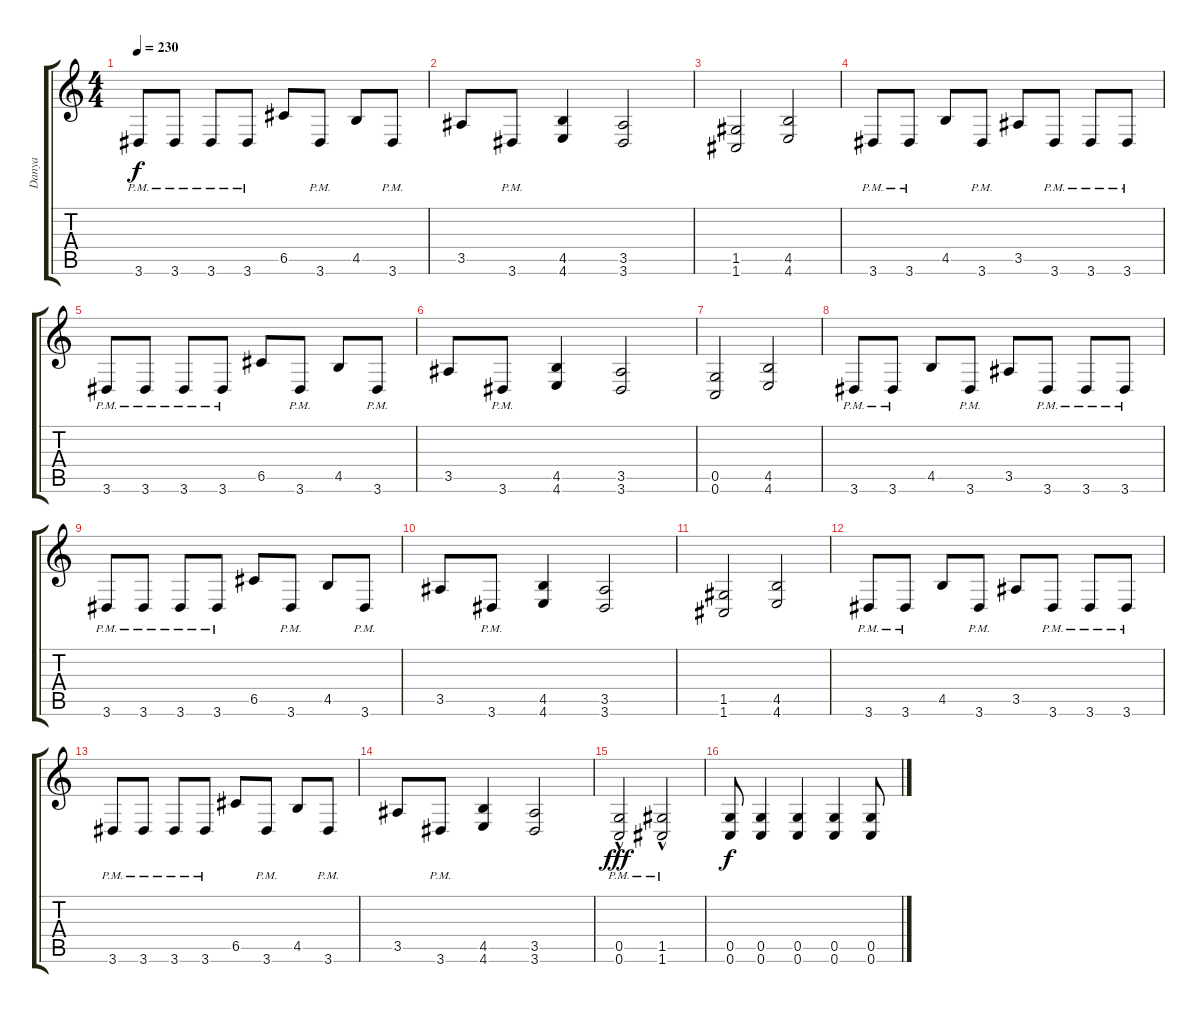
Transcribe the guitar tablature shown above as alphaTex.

\track ("Danya" "Danya") {instrument distortionguitar}
\staff {score tabs}
\tuning (D4 A3 F3 C3 G2 C2) {hide}
\ts (4 4)
\tempo 230
\clef g2
\ks c
3.6{pm}.8{dy f} 3.6{pm}.8 3.6{pm}.8 3.6{pm}.8 6.5.8 3.6{pm}.8 4.5.8 3.6{pm}.8 |
3.5.8 3.6{pm}.8 (4.5 4.6).4 (3.5 3.6).2 |
(1.5 1.6).2 (4.5 4.6).2 |
3.6{pm}.8 3.6{pm}.8 4.5.8 3.6{pm}.8 3.5.8 3.6{pm}.8 3.6{pm}.8 3.6{pm}.8 |
3.6{pm}.8 3.6{pm}.8 3.6{pm}.8 3.6{pm}.8 6.5.8 3.6{pm}.8 4.5.8 3.6{pm}.8 |
3.5.8 3.6{pm}.8 (4.5 4.6).4 (3.5 3.6).2 |
(0.5 0.6).2 (4.5 4.6).2 |
3.6{pm}.8 3.6{pm}.8 4.5.8 3.6{pm}.8 3.5.8 3.6{pm}.8 3.6{pm}.8 3.6{pm}.8 |
3.6{pm}.8 3.6{pm}.8 3.6{pm}.8 3.6{pm}.8 6.5.8 3.6{pm}.8 4.5.8 3.6{pm}.8 |
3.5.8 3.6{pm}.8 (4.5 4.6).4 (3.5 3.6).2 |
(1.5 1.6).2 (4.5 4.6).2 |
3.6{pm}.8 3.6{pm}.8 4.5.8 3.6{pm}.8 3.5.8 3.6{pm}.8 3.6{pm}.8 3.6{pm}.8 |
3.6{pm}.8 3.6{pm}.8 3.6{pm}.8 3.6{pm}.8 6.5.8 3.6{pm}.8 4.5.8 3.6{pm}.8 |
3.5.8 3.6{pm}.8 (4.5 4.6).4 (3.5 3.6).2 |
(0.5{hac pm} 0.6{hac pm}).2{dy fff} (1.5{hac pm} 1.6{hac pm}).2 |
(0.5 0.6).8{dy f} (0.5 0.6).4 (0.5 0.6).4 (0.5 0.6).4 (0.5 0.6).8
